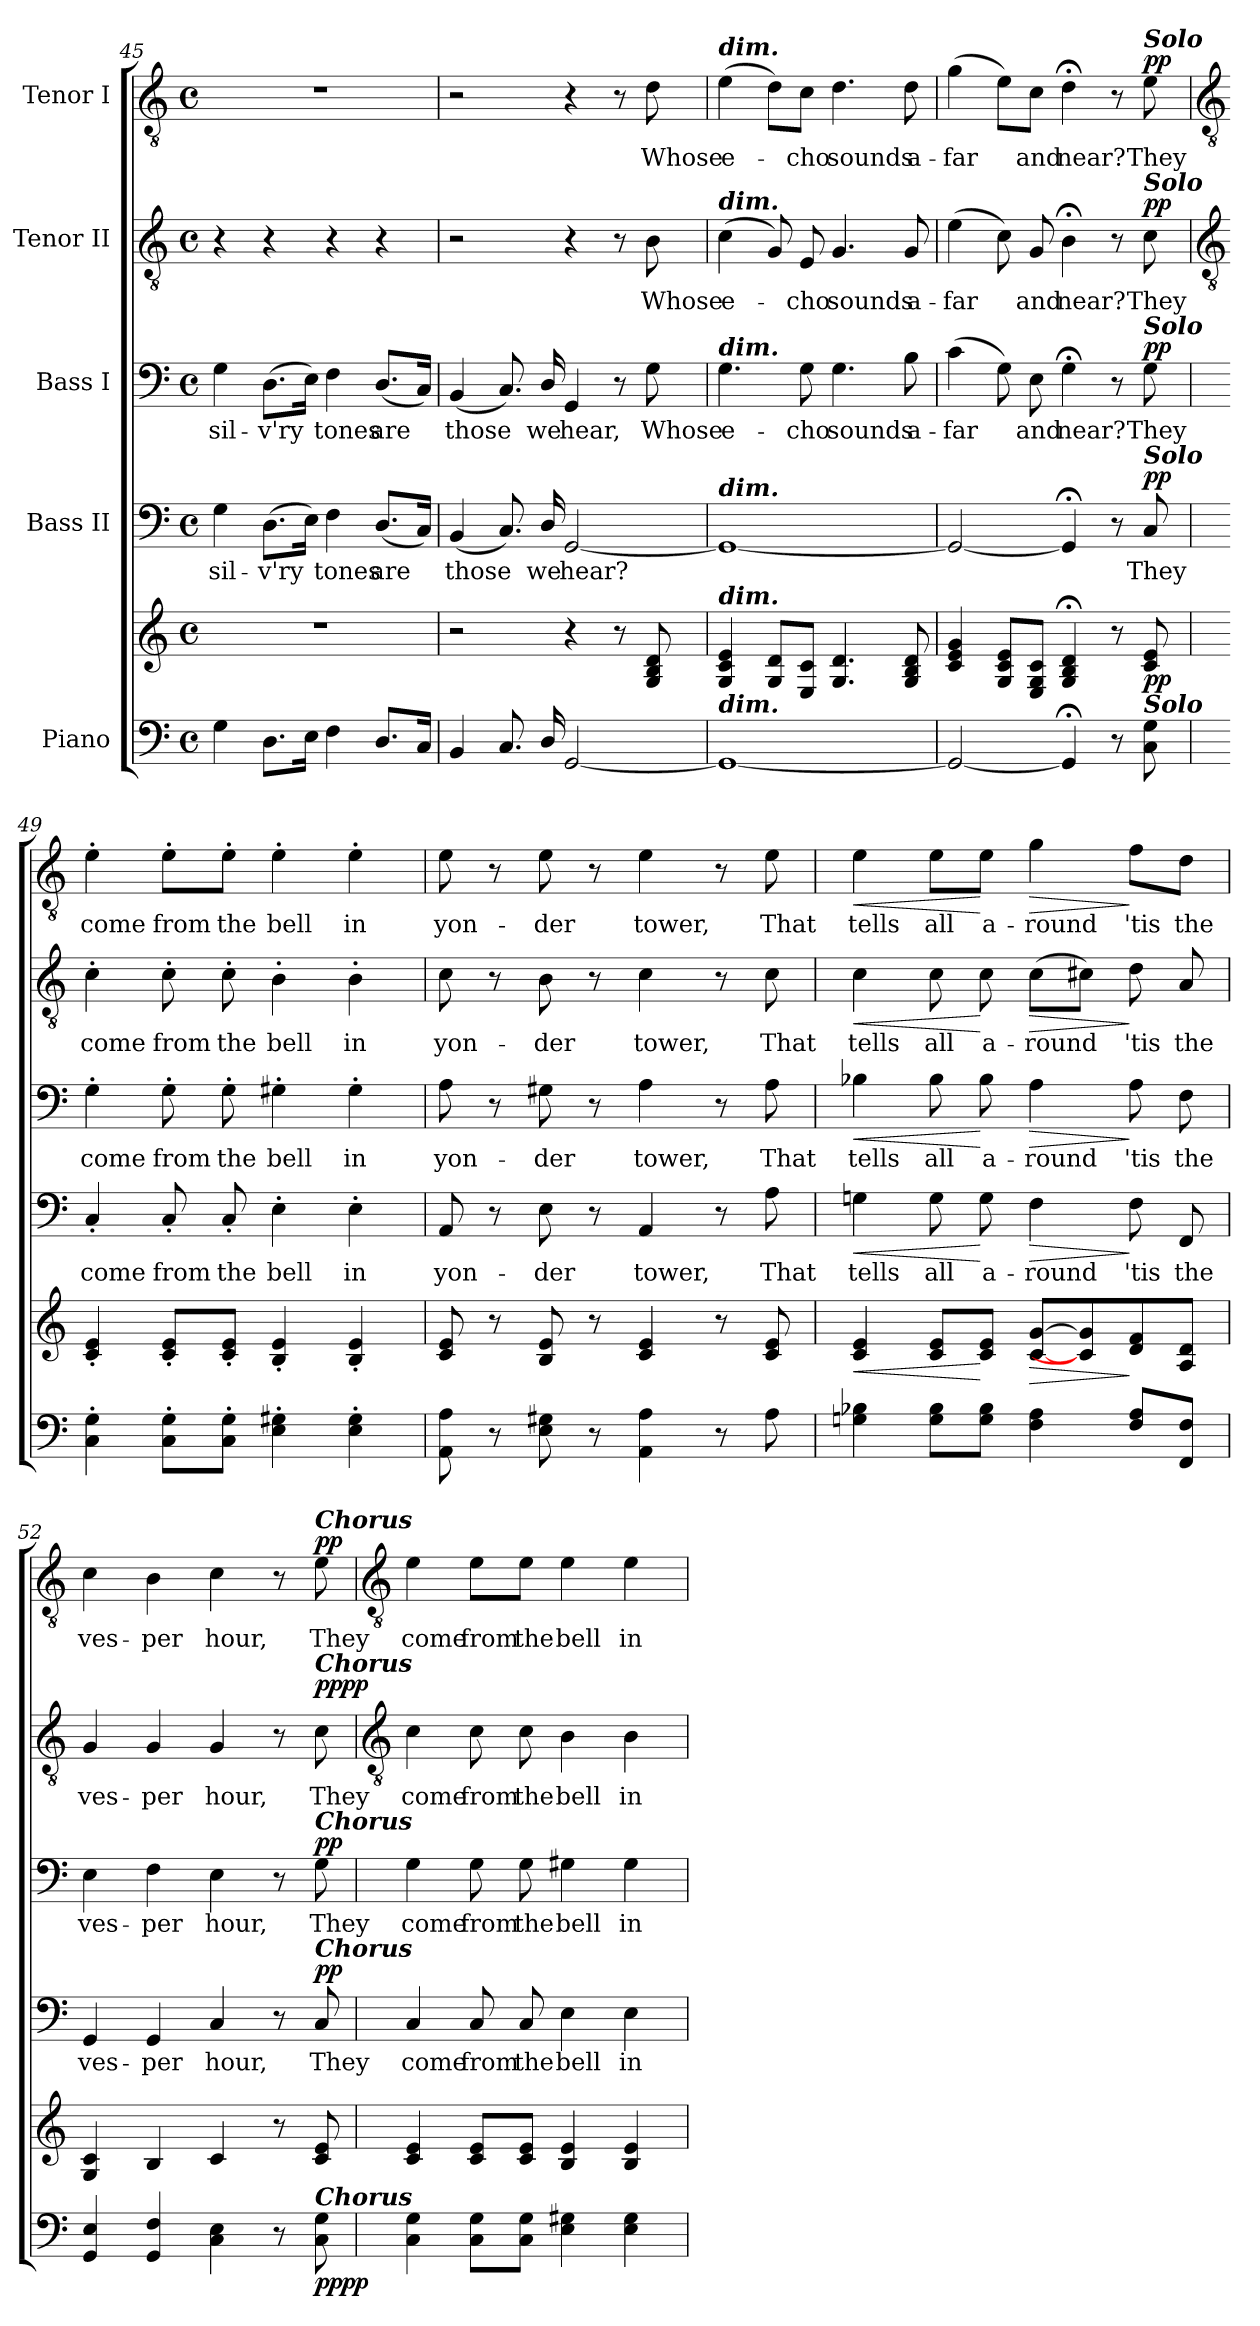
**kern	**kern	**dynam	**kern	**text	**dynam	**kern	**text	**dynam	**kern	**text	**dynam	**kern	**text	**dynam
*part5	*part5	*part5	*part4	*part4	*part4	*part3	*part3	*part3	*part2	*part2	*part2	*part1	*part1	*part1
*staff6	*staff5	*staff5/6	*staff4	*staff4	*staff4	*staff3	*staff3	*staff3	*staff2	*staff2	*staff2	*staff1	*staff1	*staff1
*I"Piano	*	*	*I"Bass II	*	*	*I"Bass I	*	*	*I"Tenor II	*	*	*I"Tenor I	*	*
!!LO:LB:g=z
*clefF4	*clefG2	*	*clefF4	*	*	*clefF4	*	*	*clefGv2	*	*	*clefGv2	*	*
*k[]	*k[]	*	*k[]	*	*	*k[]	*	*	*k[]	*	*	*k[]	*	*
*C:	*C:	*	*C:	*	*	*C:	*	*	*C:	*	*	*C:	*	*
*M4/4	*M4/4	*	*M4/4	*	*	*M4/4	*	*	*M4/4	*	*	*M4/4	*	*
*met(c)	*met(c)	*	*met(c)	*	*	*met(c)	*	*	*met(c)	*	*	*met(c)	*	*
=45	=45	=45	=45	=45	=45	=45	=45	=45	=45	=45	=45	=45	=45	=45
!	!	!	!	!LO:LY:b	!	!	!LO:LY:b	!	!	!	!	!	!	!
4G	1r	.	4G	sil-	.	4G	sil-	.	4r	.	.	1r	.	.
!	!	!	!	!LO:LY:b	!	!	!LO:LY:b	!	!	!	!	!	!	!
8.DL	.	.	(>8.DL	-v'ry	.	(>8.DL	-v'ry	.	4r	.	.	.	.	.
16EJ	.	.	16EJ)	.	.	16EJ)	.	.	.	.	.	.	.	.
!	!	!	!	!LO:LY:b	!	!	!LO:LY:b	!	!	!	!	!	!	!
4F	.	.	4F	tones	.	4F	tones	.	4r	.	.	.	.	.
!	!	!	!	!LO:LY:b	!	!	!LO:LY:b	!	!	!	!	!	!	!
8.DL	.	.	(<8.DL	are	.	(<8.DL	are	.	4r	.	.	.	.	.
16CJ	.	.	16CJ)	.	.	16CJ)	.	.	.	.	.	.	.	.
=46	=46	=46	=46	=46	=46	=46	=46	=46	=46	=46	=46	=46	=46	=46
!	!	!	!	!LO:LY:b	!	!	!LO:LY:b	!	!	!	!	!	!	!
4BB	2r	.	(<4BB	those	.	(<4BB	those	.	2r	.	.	2r	.	.
8.C	.	.	8.C)	.	.	8.C)	.	.	.	.	.	.	.	.
!	!	!	!	!LO:LY:b	!	!	!LO:LY:b	!	!	!	!	!	!	!
16D/	.	.	16D/	we	.	16D/	we	.	.	.	.	.	.	.
!	!	!	!	!LO:LY:b	!	!	!LO:LY:b	!	!	!	!	!	!	!
[2GG	4r	.	[2GG	hear?	.	4GG	hear,	.	4r	.	.	4r	.	.
.	8r	.	.	.	.	8r	.	.	8r	.	.	8r	.	.
!	!	!	!	!	!	!	!LO:LY:b	!	!	!LO:LY:b	!	!	!LO:LY:b	!
.	8G 8B 8d	.	.	.	.	8G	Whose	.	8B	Whose	.	8d	Whose	.
=47	=47	=47	=47	=47	=47	=47	=47	=47	=47	=47	=47	=47	=47	=47
!	!	!	!	!	!	!	!	!	!	!	!	!LO:TX:a:Bi:t=dim.	!	!
!	!	!	!	!	!	!	!	!	!LO:TX:a:Bi:t=dim.	!	!	!	!	!
!	!	!	!	!	!	!LO:TX:a:Bi:t=dim.	!	!	!	!	!	!	!	!
!	!	!	!LO:TX:a:Bi:t=dim.	!	!	!	!	!	!	!	!	!	!	!
!	!LO:TX:a:Bi:t=dim.	!	!	!	!	!	!	!	!	!	!	!	!	!
!LO:TX:a:Bi:t=dim.	!	!	!	!	!	!	!	!	!	!	!	!	!	!
!	!	!	!	!	!	!	!LO:LY:b	!	!	!LO:LY:b	!	!	!LO:LY:b	!
1GG_	4G 4c 4e	.	1GG_	.	.	4.G	e-	.	(<4c	e-	.	(>4e	e-	.
.	8G 8dL	.	.	.	.	.	.	.	8G)	.	.	8d\L)	.	.
!	!	!	!	!	!	!	!LO:LY:b	!	!	!LO:LY:b	!	!	!LO:LY:b	!
.	8E 8cJ	.	.	.	.	8G	-cho	.	8E	cho	.	8c\J	cho	.
!	!	!	!	!	!	!	!LO:LY:b	!	!	!LO:LY:b	!	!	!LO:LY:b	!
.	4.G 4.d	.	.	.	.	4.G	sounds	.	4.G	sounds	.	4.d	sounds	.
!	!	!	!	!	!	!	!LO:LY:b	!	!	!LO:LY:b	!	!	!LO:LY:b	!
.	8G 8B 8d	.	.	.	.	8B	a-	.	8G	a-	.	8d	a-	.
=48	=48	=48	=48	=48	=48	=48	=48	=48	=48	=48	=48	=48	=48	=48
!	!	!	!	!	!	!	!LO:LY:b	!	!	!LO:LY:b	!	!	!LO:LY:b	!
2GG_	4c 4e 4g	.	2GG_	.	.	(>4c	-far	.	(>4e	-far	.	(>4g	-far	.
.	8G 8c 8eL	.	.	.	.	8G)	.	.	8c)	.	.	8e\L)	.	.
!	!	!	!	!	!	!	!LO:LY:b	!	!	!LO:LY:b	!	!	!LO:LY:b	!
.	8E 8G 8cJ	.	.	.	.	8E	and	.	8G	and	.	8c\J	and	.
!	!	!	!	!	!	!	!LO:LY:b	!	!	!LO:LY:b	!	!	!LO:LY:b	!
4GG;]	4G;< 4B;< 4d;<	.	4GG;<]	.	.	4G;<	near?	.	4B;<	near?	.	4d;<	near?	.
8r	8r	.	8r	.	.	8r	.	.	8r	.	.	8r	.	.
!	!	!	!	!	!	!	!	!	!	!	!	!LO:TX:a:Bi:t=Solo	!	!
!	!	!	!	!	!	!	!	!	!LO:TX:a:Bi:t=Solo	!	!	!	!	!
!	!	!	!	!	!	!LO:TX:a:Bi:t=Solo	!	!	!	!	!	!	!	!
!	!	!	!LO:TX:a:Bi:t=Solo	!	!	!	!	!	!	!	!	!	!	!
!LO:TX:a:Bi:t=Solo	!	!	!	!	!	!	!	!	!	!	!	!	!	!
!	!	!LO:DY:b	!	!LO:LY:b	!LO:DY:b	!	!LO:LY:b	!LO:DY:b	!	!LO:LY:b	!LO:DY:b	!	!LO:LY:b	!LO:DY:b
8C 8G	8c 8e	pp	8C	They	pp	8G	They	pp	8c	They	pp	8e	They	pp
!!LO:LB:g=z
=49	=49	=49	=49	=49	=49	=49	=49	=49	=49	=49	=49	=49	=49	=49
*	*	*	*	*	*	*	*	*	*clefGv2	*	*	*clefGv2	*	*
!	!	!	!	!LO:LY:b	!	!	!LO:LY:b	!	!	!LO:LY:b	!	!	!LO:LY:b	!
4C' 4G'	4c' 4e'	.	4C'	come	.	4G'	come	.	4c'	come	.	4e'	come	.
!	!	!	!	!LO:LY:b	!	!	!LO:LY:b	!	!	!LO:LY:b	!	!	!LO:LY:b	!
8C' 8G'L	8c' 8e'L	.	8C'	from	.	8G'	from	.	8c'	from	.	8e'\L	from	.
!	!	!	!	!LO:LY:b	!	!	!LO:LY:b	!	!	!LO:LY:b	!	!	!LO:LY:b	!
8C' 8G'J	8c' 8e'J	.	8C'	the	.	8G'	the	.	8c'	the	.	8e'\J	the	.
!	!	!	!	!LO:LY:b	!	!	!LO:LY:b	!	!	!LO:LY:b	!	!	!LO:LY:b	!
4E' 4G#X'	4B' 4e'	.	4E'	bell	.	4G#X'	bell	.	4B'	bell	.	4e'	bell	.
!	!	!	!	!LO:LY:b	!	!	!LO:LY:b	!	!	!LO:LY:b	!	!	!LO:LY:b	!
4E' 4G#'	4B' 4e'	.	4E'	in	.	4G#'	in	.	4B'	in	.	4e'	in	.
=50	=50	=50	=50	=50	=50	=50	=50	=50	=50	=50	=50	=50	=50	=50
!	!	!	!	!LO:LY:b	!	!	!LO:LY:b	!	!	!LO:LY:b	!	!	!LO:LY:b	!
8AA 8A	8c 8e	.	8AA	yon-	.	8A	yon-	.	8c	yon-	.	8e	yon-	.
8r	8r	.	8r	.	.	8r	.	.	8r	.	.	8r	.	.
!	!	!	!	!LO:LY:b	!	!	!LO:LY:b	!	!	!LO:LY:b	!	!	!LO:LY:b	!
8E 8G#X	8B 8e	.	8E	-der	.	8G#X	-der	.	8B	-der	.	8e	-der	.
8r	8r	.	8r	.	.	8r	.	.	8r	.	.	8r	.	.
!	!	!	!	!LO:LY:b	!	!	!LO:LY:b	!	!	!LO:LY:b	!	!	!LO:LY:b	!
4AA 4A	4c 4e	.	4AA	tower,	.	4A	tower,	.	4c	tower,	.	4e	tower,	.
8r	8r	.	8r	.	.	8r	.	.	8r	.	.	8r	.	.
!	!	!	!	!LO:LY:b	!	!	!LO:LY:b	!	!	!LO:LY:b	!	!	!LO:LY:b	!
8A	8c 8e	.	8A	That	.	8A	That	.	8c	That	.	8e	That	.
=51	=51	=51	=51	=51	=51	=51	=51	=51	=51	=51	=51	=51	=51	=51
!	!	!LO:HP:b	!	!LO:LY:b	!LO:HP:b	!	!LO:LY:b	!LO:HP:b	!	!LO:LY:b	!LO:HP:b	!	!LO:LY:b	!LO:HP:b
4Gn 4B-X	4c 4e	<	4Gn	tells	<	4B-X	tells	<	4c	tells	<	4e	tells	<
!	!	!	!	!LO:LY:b	!	!	!LO:LY:b	!	!	!LO:LY:b	!	!	!LO:LY:b	!
8G 8B-L	8c 8eL	.	8G	all	.	8B-	all	.	8c	all	.	8e\L	all	.
!	!	!	!	!LO:LY:b	!	!	!LO:LY:b	!	!	!LO:LY:b	!	!	!LO:LY:b	!
8G 8B-J	8c 8eJ	[	8G	a-	[	8B-	a-	[	8c	a-	[	8e\J	a-	[
!	!	!LO:HP:b	!	!LO:LY:b	!LO:HP:b	!	!LO:LY:b	!LO:HP:b	!	!LO:LY:b	!LO:HP:b	!	!LO:LY:b	!LO:HP:b
4F 4A	[8c [8gL	>	4F	-round	>	4A	-round	>	(>8cL	-round	>	4g	-round	>
.	8c#] 8g]	.	.	.	.	.	.	.	8c#XJ)	.	.	.	.	.
!	!	!	!	!LO:LY:b	!	!	!LO:LY:b	!	!	!LO:LY:b	!	!	!LO:LY:b	!
8F 8AL	8d 8f	]	8F	'tis	]	8A	'tis	]	8d	'tis	]	8f\L	'tis	]
!	!	!	!	!LO:LY:b	!	!	!LO:LY:b	!	!	!LO:LY:b	!	!	!LO:LY:b	!
8FF 8FJ	8A 8dJ	.	8FF	the	.	8F	the	.	8A	the	.	8d\J	the	.
=52	=52	=52	=52	=52	=52	=52	=52	=52	=52	=52	=52	=52	=52	=52
!	!	!	!	!LO:LY:b	!	!	!LO:LY:b	!	!	!LO:LY:b	!	!	!LO:LY:b	!
4GG 4E	4G 4c	.	4GG	ves-	.	4E	ves-	.	4G	ves-	.	4c	ves-	.
!	!	!	!	!LO:LY:b	!	!	!LO:LY:b	!	!	!LO:LY:b	!	!	!LO:LY:b	!
4GG 4F	4B	.	4GG	-per	.	4F	-per	.	4G	-per	.	4B	-per	.
!	!	!	!	!LO:LY:b	!	!	!LO:LY:b	!	!	!LO:LY:b	!	!	!LO:LY:b	!
4C 4E	4c	.	4C	hour,	.	4E	hour,	.	4G	hour,	.	4c	hour,	.
8r	8r	.	8r	.	.	8r	.	.	8r	.	.	8r	.	.
!	!	!	!	!	!	!	!	!	!	!	!	!LO:TX:a:Bi:t=Chorus	!	!
!	!	!	!	!	!	!	!	!	!LO:TX:a:Bi:t=Chorus	!	!	!	!	!
!	!	!	!	!	!	!LO:TX:a:Bi:t=Chorus	!	!	!	!	!	!	!	!
!	!	!	!LO:TX:a:Bi:t=Chorus	!	!	!	!	!	!	!	!	!	!	!
!LO:TX:a:Bi:t=Chorus	!	!	!	!	!	!	!	!	!	!	!	!	!	!
!	!	!LO:DY:b=2	!	!LO:LY:b	!	!	!LO:LY:b	!	!	!LO:LY:b	!	!	!LO:LY:b	!
!	!	!LO:DY:n=1:b	!	!	!LO:DY:b	!	!	!LO:DY:b	!	!	!LO:DY:b	!	!	!
!	!	!	!	!	!	!	!	!	!	!	!LO:DY:n=1:b	!	!	!LO:DY:b
8C 8G	8c 8e	pp pp	8C	They	pp	8G	They	pp	8c	They	pp pp	8e	They	pp
!!LO:LB:g=z
=53	=53	=53	=53	=53	=53	=53	=53	=53	=53	=53	=53	=53	=53	=53
*	*	*	*	*	*	*	*	*	*clefGv2	*	*	*clefGv2	*	*
!	!	!	!	!LO:LY:b	!	!	!LO:LY:b	!	!	!LO:LY:b	!	!	!LO:LY:b	!
4C 4G	4c 4e	.	4C	come	.	4G	come	.	4c	come	.	4e	come	.
!	!	!	!	!LO:LY:b	!	!	!LO:LY:b	!	!	!LO:LY:b	!	!	!LO:LY:b	!
8C 8GL	8c 8eL	.	8C	from	.	8G	from	.	8c	from	.	8e\L	from	.
!	!	!	!	!LO:LY:b	!	!	!LO:LY:b	!	!	!LO:LY:b	!	!	!LO:LY:b	!
8C 8GJ	8c 8eJ	.	8C	the	.	8G	the	.	8c	the	.	8e\J	the	.
!	!	!	!	!LO:LY:b	!	!	!LO:LY:b	!	!	!LO:LY:b	!	!	!LO:LY:b	!
4E 4G#X	4B 4e	.	4E	bell	.	4G#X	bell	.	4B	bell	.	4e	bell	.
!	!	!	!	!LO:LY:b	!	!	!LO:LY:b	!	!	!LO:LY:b	!	!	!LO:LY:b	!
4E 4G#	4B 4e	.	4E	in	.	4G#	in	.	4B	in	.	4e	in	.
=	=	=	=	=	=	=	=	=	=	=	=	=	=	=
*-	*-	*-	*-	*-	*-	*-	*-	*-	*-	*-	*-	*-	*-	*-
